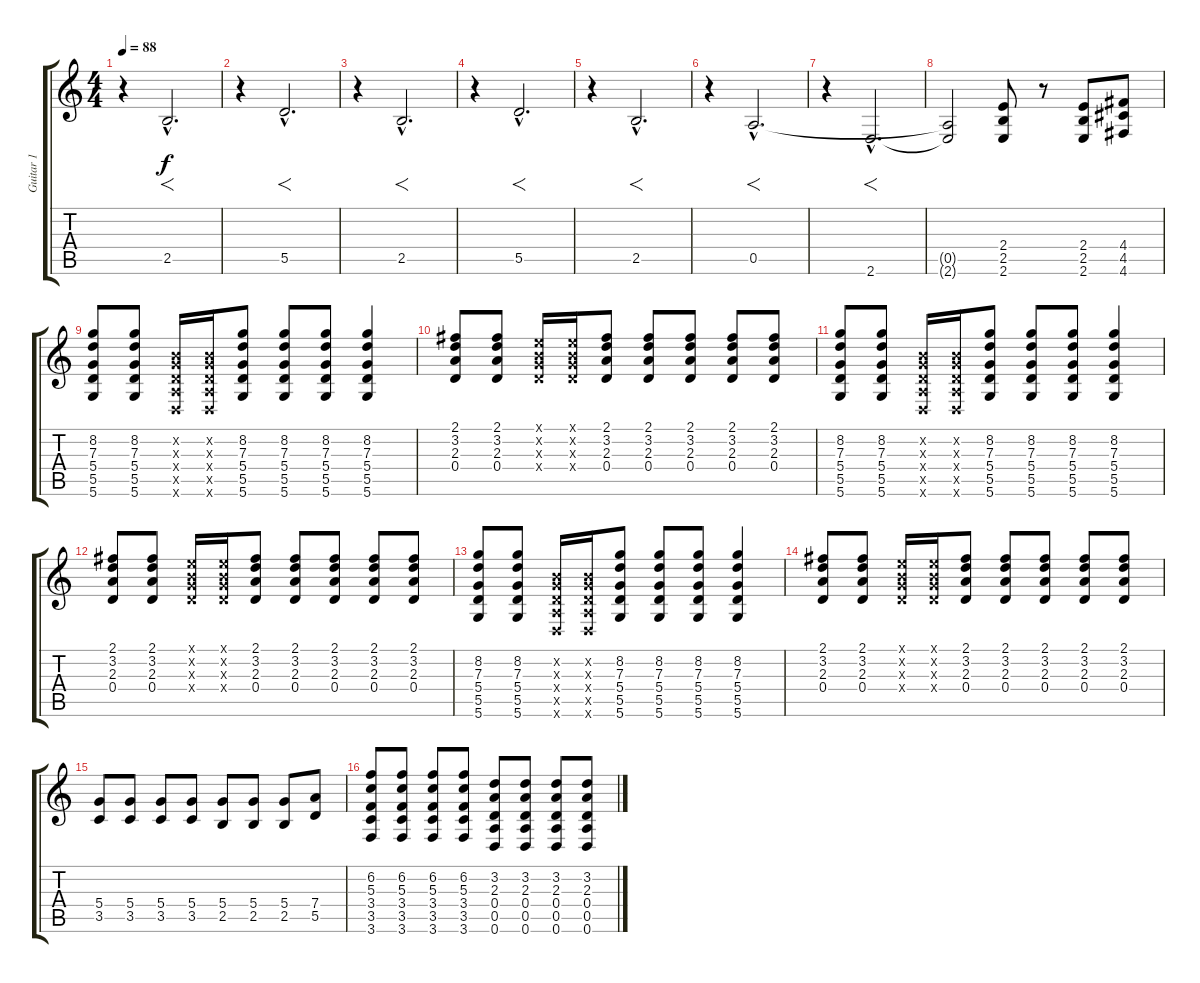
\track ("Guitar 1" "Guitar 1") {instrument distortionguitar}
\staff {score tabs}
\tuning (E4 B3 G3 D3 A2 D2) {hide}
\ts (4 4)
\tempo 88
\clef g2
\ks c
r.4{dy f} 2.5{hac}.2{f d} |
r.4 5.5{hac}.2{f d} |
r.4 2.5{hac}.2{f d} |
r.4 5.5{hac}.2{f d} |
r.4 2.5{hac}.2{f d} |
r.4 0.5{hac}.2{f d} |
r.4 2.6{hac}.2{f d} |
(0.5{t} 2.6{t}).2 (2.4 2.5 2.6).8 r.8 (2.4 2.5 2.6).8 (4.4 4.5 4.6).8 |
(8.2 7.3 5.4 5.5 5.6).8 (8.2 7.3 5.4 5.5 5.6).8 (0.2{x} 0.3{x} 0.4{x} 0.5{x} 0.6{x}).16 (0.2{x} 0.3{x} 0.4{x} 0.5{x} 0.6{x}).16 (8.2 7.3 5.4 5.5 5.6).8 (8.2 7.3 5.4 5.5 5.6).8 (8.2 7.3 5.4 5.5 5.6).8 (8.2 7.3 5.4 5.5 5.6).4 |
(2.1 3.2 2.3 0.4).8 (2.1 3.2 2.3 0.4).8 (0.1{x} 0.2{x} 0.3{x} 0.4{x}).16 (0.1{x} 0.2{x} 0.3{x} 0.4{x}).16 (2.1 3.2 2.3 0.4).8 (2.1 3.2 2.3 0.4).8 (2.1 3.2 2.3 0.4).8 (2.1 3.2 2.3 0.4).8 (2.1 3.2 2.3 0.4).8 |
(8.2 7.3 5.4 5.5 5.6).8 (8.2 7.3 5.4 5.5 5.6).8 (0.2{x} 0.3{x} 0.4{x} 0.5{x} 0.6{x}).16 (0.2{x} 0.3{x} 0.4{x} 0.5{x} 0.6{x}).16 (8.2 7.3 5.4 5.5 5.6).8 (8.2 7.3 5.4 5.5 5.6).8 (8.2 7.3 5.4 5.5 5.6).8 (8.2 7.3 5.4 5.5 5.6).4 |
(2.1 3.2 2.3 0.4).8 (2.1 3.2 2.3 0.4).8 (0.1{x} 0.2{x} 0.3{x} 0.4{x}).16 (0.1{x} 0.2{x} 0.3{x} 0.4{x}).16 (2.1 3.2 2.3 0.4).8 (2.1 3.2 2.3 0.4).8 (2.1 3.2 2.3 0.4).8 (2.1 3.2 2.3 0.4).8 (2.1 3.2 2.3 0.4).8 |
(8.2 7.3 5.4 5.5 5.6).8 (8.2 7.3 5.4 5.5 5.6).8 (0.2{x} 0.3{x} 0.4{x} 0.5{x} 0.6{x}).16 (0.2{x} 0.3{x} 0.4{x} 0.5{x} 0.6{x}).16 (8.2 7.3 5.4 5.5 5.6).8 (8.2 7.3 5.4 5.5 5.6).8 (8.2 7.3 5.4 5.5 5.6).8 (8.2 7.3 5.4 5.5 5.6).4 |
(2.1 3.2 2.3 0.4).8 (2.1 3.2 2.3 0.4).8 (0.1{x} 0.2{x} 0.3{x} 0.4{x}).16 (0.1{x} 0.2{x} 0.3{x} 0.4{x}).16 (2.1 3.2 2.3 0.4).8 (2.1 3.2 2.3 0.4).8 (2.1 3.2 2.3 0.4).8 (2.1 3.2 2.3 0.4).8 (2.1 3.2 2.3 0.4).8 |
(5.4 3.5).8 (5.4 3.5).8 (5.4 3.5).8 (5.4 3.5).8 (5.4 2.5).8 (5.4 2.5).8 (5.4 2.5).8 (7.4 5.5).8 |
(6.2 5.3 3.4 3.5 3.6).8 (6.2 5.3 3.4 3.5 3.6).8 (6.2 5.3 3.4 3.5 3.6).8 (6.2 5.3 3.4 3.5 3.6).8 (3.2 2.3 0.4 0.5 0.6).8 (3.2 2.3 0.4 0.5 0.6).8 (3.2 2.3 0.4 0.5 0.6).8 (3.2 2.3 0.4 0.5 0.6).8
